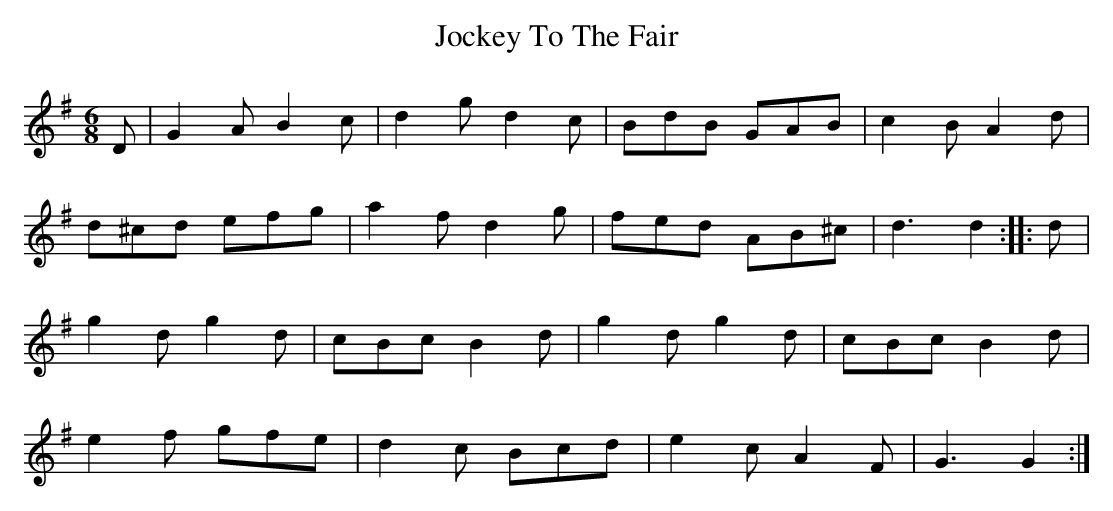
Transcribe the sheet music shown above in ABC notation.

X:1
T:Jockey To The Fair
M:6/8
L:1/8
K:G
D | G2 A B2 c | d2 g d2 c | BdB GAB | c2 B A2 d |
d^cd efg | a2 f d2 g | fed AB^c | d3 d2 :: d |
g2 d g2 d | cBc B2 d | g2 d g2 d | cBc B2 d |
e2 f gfe | d2 c Bcd | e2 c A2 F | G3 G2 :|
